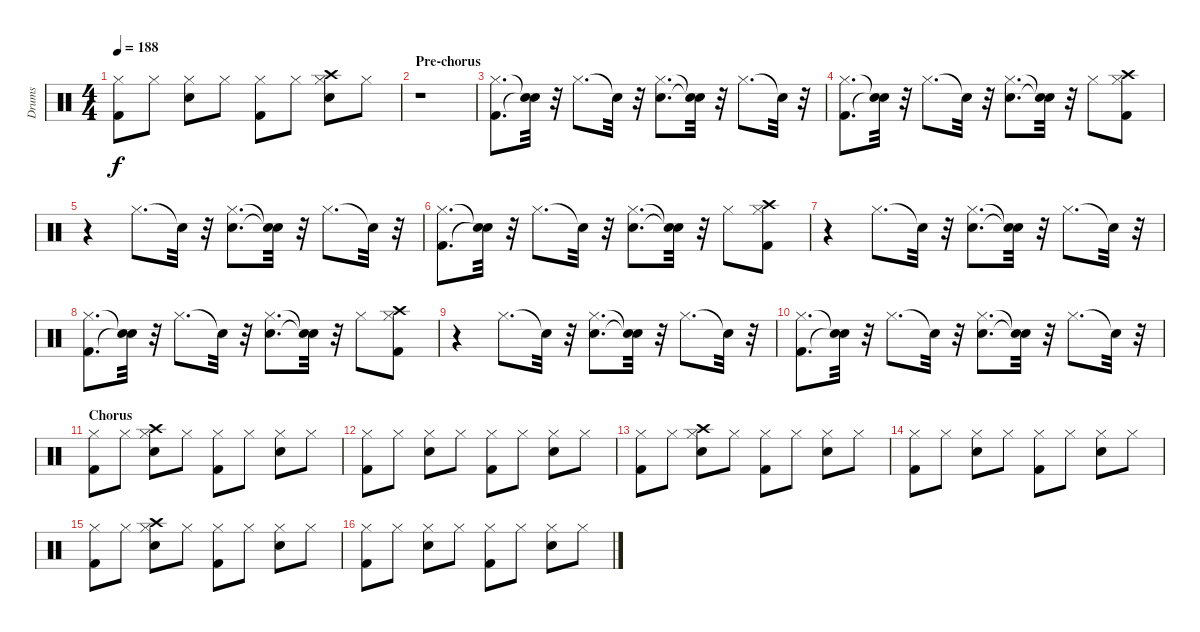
\track ("Drums" "Drums") {instrument percussion}
\staff {score}
\articulation defaults
\ts (4 4)
\tempo 188
\clef neutral
\ks c
("Kick (hit) 2" "Hi-Hat (closed)").8{dy f} "Hi-Hat (closed)".8 ("Snare (hit) 2" "Hi-Hat (closed)").8 "Hi-Hat (closed)".8 ("Kick (hit) 2" "Hi-Hat (closed)").8 "Hi-Hat (closed)".8 ("Snare (hit) 2" "Hi-Hat (closed)" "Crash high (hit)").8 "Hi-Hat (closed)".8 |
\section ("" "Pre-chorus")
r.1 |
("Kick (hit) 2" "Hi-Hat (closed)").8{d} ("Snare (hit)"{t} "Snare (hit)"{t}).32 r.32 "Hi-Hat (closed)".8{d} "Snare (hit)"{t}.32 r.32 ("Snare (hit) 2" "Hi-Hat (closed)").8{d} ("Snare (hit)"{t} "Snare (hit)"{t}).32 r.32 "Hi-Hat (closed)".8{d} "Snare (hit)"{t}.32 r.32 |
("Kick (hit) 2" "Hi-Hat (closed)").8{d} ("Snare (hit)"{t} "Snare (hit)"{t}).32 r.32 "Hi-Hat (closed)".8{d} "Snare (hit)"{t}.32 r.32 ("Snare (hit) 2" "Hi-Hat (closed)").8{d} ("Snare (hit)"{t} "Snare (hit)"{t}).32 r.32 "Hi-Hat (closed)".8 ("Kick (hit) 2" "Hi-Hat (closed)" "Crash high (hit)").8 |
r.4 "Hi-Hat (closed)".8{d} "Snare (hit)"{t}.32 r.32 ("Snare (hit) 2" "Hi-Hat (closed)").8{d} ("Snare (hit)"{t} "Snare (hit)"{t}).32 r.32 "Hi-Hat (closed)".8{d} "Snare (hit)"{t}.32 r.32 |
("Kick (hit) 2" "Hi-Hat (closed)").8{d} ("Snare (hit)"{t} "Snare (hit)"{t}).32 r.32 "Hi-Hat (closed)".8{d} "Snare (hit)"{t}.32 r.32 ("Snare (hit) 2" "Hi-Hat (closed)").8{d} ("Snare (hit)"{t} "Snare (hit)"{t}).32 r.32 "Hi-Hat (closed)".8 ("Kick (hit) 2" "Hi-Hat (closed)" "Crash high (hit)").8 |
r.4 "Hi-Hat (closed)".8{d} "Snare (hit)"{t}.32 r.32 ("Snare (hit) 2" "Hi-Hat (closed)").8{d} ("Snare (hit)"{t} "Snare (hit)"{t}).32 r.32 "Hi-Hat (closed)".8{d} "Snare (hit)"{t}.32 r.32 |
("Kick (hit) 2" "Hi-Hat (closed)").8{d} ("Snare (hit)"{t} "Snare (hit)"{t}).32 r.32 "Hi-Hat (closed)".8{d} "Snare (hit)"{t}.32 r.32 ("Snare (hit) 2" "Hi-Hat (closed)").8{d} ("Snare (hit)"{t} "Snare (hit)"{t}).32 r.32 "Hi-Hat (closed)".8 ("Kick (hit) 2" "Hi-Hat (closed)" "Crash high (hit)").8 |
r.4 "Hi-Hat (closed)".8{d} "Snare (hit)"{t}.32 r.32 ("Snare (hit) 2" "Hi-Hat (closed)").8{d} ("Snare (hit)"{t} "Snare (hit)"{t}).32 r.32 "Hi-Hat (closed)".8{d} "Snare (hit)"{t}.32 r.32 |
("Kick (hit) 2" "Hi-Hat (closed)").8{d} ("Snare (hit)"{t} "Snare (hit)"{t}).32 r.32 "Hi-Hat (closed)".8{d} "Snare (hit)"{t}.32 r.32 ("Snare (hit) 2" "Hi-Hat (closed)").8{d} ("Snare (hit)"{t} "Snare (hit)"{t}).32 r.32 "Hi-Hat (closed)".8{d} "Snare (hit)"{t}.32 r.32 |
\section ("" "Chorus")
("Kick (hit) 2" "Hi-Hat (closed)").8 "Hi-Hat (closed)".8 ("Snare (hit) 2" "Hi-Hat (closed)" "Crash high (hit)").8 "Hi-Hat (closed)".8 ("Kick (hit) 2" "Hi-Hat (closed)").8 "Hi-Hat (closed)".8 ("Snare (hit) 2" "Hi-Hat (closed)").8 "Hi-Hat (closed)".8 |
("Kick (hit) 2" "Hi-Hat (closed)").8 "Hi-Hat (closed)".8 ("Snare (hit) 2" "Hi-Hat (closed)").8 "Hi-Hat (closed)".8 ("Kick (hit) 2" "Hi-Hat (closed)").8 "Hi-Hat (closed)".8 ("Snare (hit) 2" "Hi-Hat (closed)").8 "Hi-Hat (closed)".8 |
("Kick (hit) 2" "Hi-Hat (closed)").8 "Hi-Hat (closed)".8 ("Snare (hit) 2" "Hi-Hat (closed)" "Crash high (hit)").8 "Hi-Hat (closed)".8 ("Kick (hit) 2" "Hi-Hat (closed)").8 "Hi-Hat (closed)".8 ("Snare (hit) 2" "Hi-Hat (closed)").8 "Hi-Hat (closed)".8 |
("Kick (hit) 2" "Hi-Hat (closed)").8 "Hi-Hat (closed)".8 ("Snare (hit) 2" "Hi-Hat (closed)").8 "Hi-Hat (closed)".8 ("Kick (hit) 2" "Hi-Hat (closed)").8 "Hi-Hat (closed)".8 ("Snare (hit) 2" "Hi-Hat (closed)").8 "Hi-Hat (closed)".8 |
("Kick (hit) 2" "Hi-Hat (closed)").8 "Hi-Hat (closed)".8 ("Snare (hit) 2" "Hi-Hat (closed)" "Crash high (hit)").8 "Hi-Hat (closed)".8 ("Kick (hit) 2" "Hi-Hat (closed)").8 "Hi-Hat (closed)".8 ("Snare (hit) 2" "Hi-Hat (closed)").8 "Hi-Hat (closed)".8 |
("Kick (hit) 2" "Hi-Hat (closed)").8 "Hi-Hat (closed)".8 ("Snare (hit) 2" "Hi-Hat (closed)").8 "Hi-Hat (closed)".8 ("Kick (hit) 2" "Hi-Hat (closed)").8 "Hi-Hat (closed)".8 ("Snare (hit) 2" "Hi-Hat (closed)").8 "Hi-Hat (closed)".8
